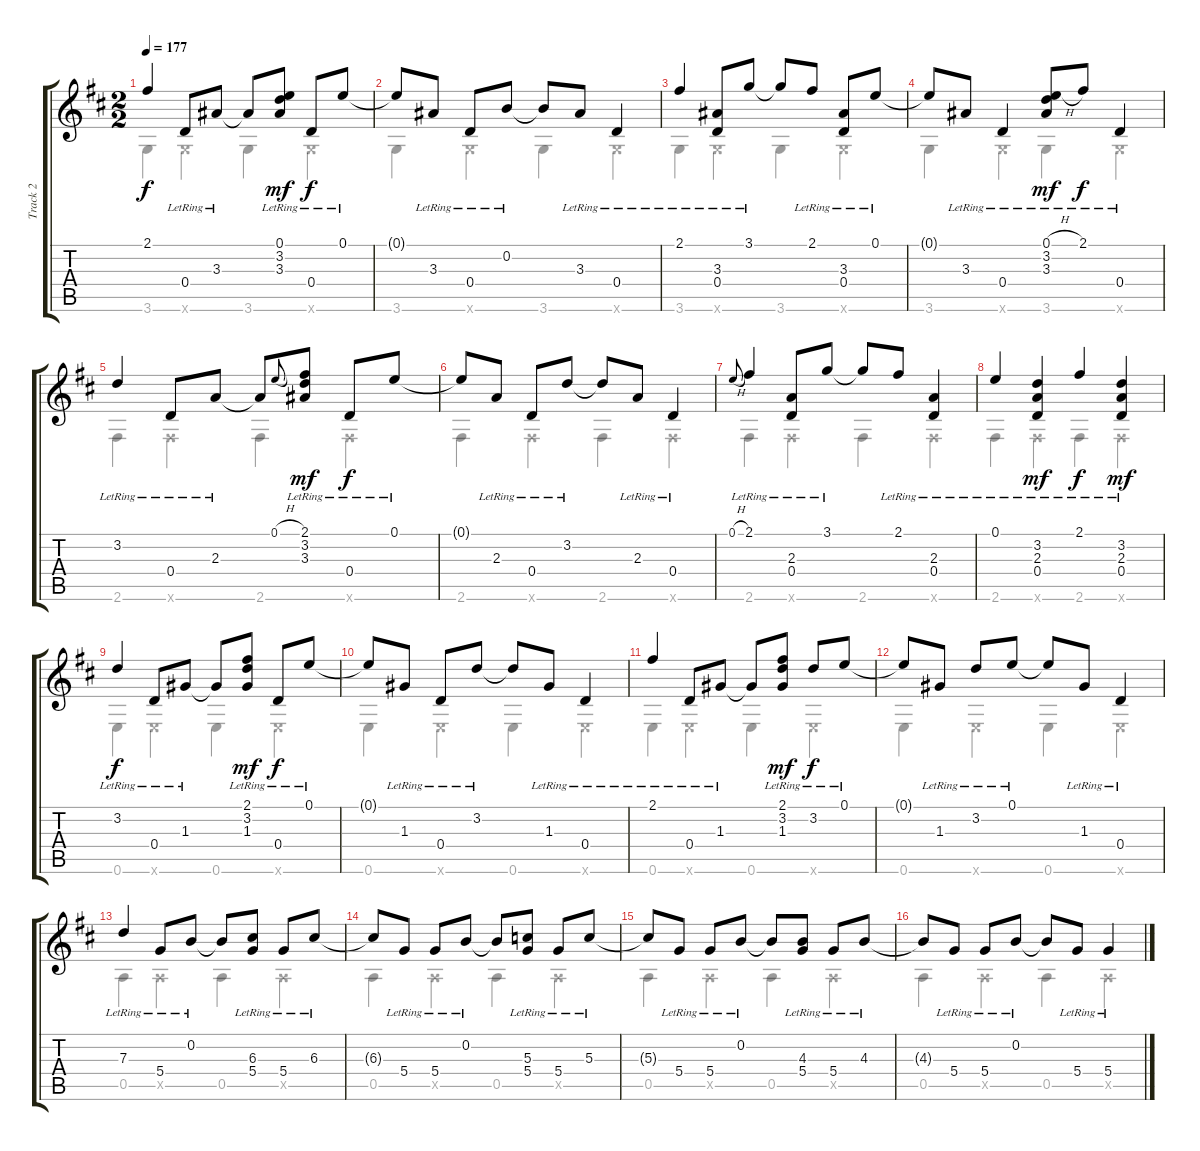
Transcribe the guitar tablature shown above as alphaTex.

\track ("Track 2" "Track 2") {instrument acousticguitarsteel}
\staff {score tabs}
\tuning (E4 B3 G3 D3 A2 E2) {hide}
\voice
\ts (2 2)
\tempo 177
\clef g2
\ks d
2.1.4{dy f} 0.4{lr}.8 3.3{lr}.8 3.3{t}.8 (0.1{lr} 3.2{lr} 3.3{lr}).8{dy mf} 0.4{lr}.8{dy f} 0.1{lr}.8 |
0.1{t}.8 3.3{lr}.8 0.4{lr}.8 0.2{lr}.8 0.2{t}.8 3.3{lr}.8 0.4{lr}.4 |
2.1{lr}.4 (3.3{lr} 0.4{lr}).8 3.1{lr}.8 3.1{t}.8 2.1{lr}.8 (3.3{lr} 0.4{lr}).8 0.1{lr}.8 |
0.1{t}.8 3.3{lr}.8 0.4{lr}.4 (0.1{h lr} 3.2{lr} 3.3{lr}).8{dy mf} 2.1{lr}.8{dy f} 0.4{lr}.4 |
3.2{lr}.4 0.4{lr}.8 2.3{lr}.8 2.3{t}.8 0.1{h}.8{gr onbeat} (2.1{lr} 3.2{lr} 3.3{lr}).8{dy mf} 0.4{lr}.8{dy f} 0.1{lr}.8 |
0.1{t}.8 2.3{lr}.8 0.4{lr}.8 3.2{lr}.8 3.2{t}.8 2.3{lr}.8 0.4{lr}.4 |
0.1{h}.8{gr onbeat} 2.1{lr}.4 (2.3{lr} 0.4{lr}).8 3.1{lr}.8 3.1{t}.8 2.1{lr}.8 (2.3{lr} 0.4{lr}).4 |
0.1{lr}.4 (3.2{lr} 2.3{lr} 0.4{lr}).4{dy mf} 2.1{lr}.4{dy f} (3.2{lr} 2.3{lr} 0.4{lr}).4{dy mf} |
3.2{lr}.4{dy f} 0.4{lr}.8 1.3{lr}.8 1.3{t}.8 (2.1{lr} 3.2{lr} 1.3{lr}).8{dy mf} 0.4{lr}.8{dy f} 0.1{lr}.8 |
0.1{t}.8 1.3{lr}.8 0.4{lr}.8 3.2{lr}.8 3.2{t}.8 1.3{lr}.8 0.4{lr}.4 |
2.1{lr}.4 0.4{lr}.8 1.3{lr}.8 1.3{t}.8 (2.1{lr} 3.2{lr} 1.3{lr}).8{dy mf} 3.2{lr}.8{dy f} 0.1{lr}.8 |
0.1{t}.8 1.3{lr}.8 3.2{lr}.8 0.1{lr}.8 0.1{t}.8 1.3{lr}.8 0.4{lr}.4 |
7.3{lr}.4 5.4{lr}.8 0.2{lr}.8 0.2{t}.8 (6.3{lr} 5.4{lr}).8 5.4{lr}.8 6.3{lr}.8 |
6.3{t}.8 5.4{lr}.8 5.4{lr}.8 0.2{lr}.8 0.2{t}.8 (5.3{lr} 5.4{lr}).8 5.4{lr}.8 5.3{lr}.8 |
5.3{t}.8 5.4{lr}.8 5.4{lr}.8 0.2{lr}.8 0.2{t}.8 (4.3{lr} 5.4{lr}).8 5.4{lr}.8 4.3{lr}.8 |
4.3{t}.8 5.4{lr}.8 5.4{lr}.8 0.2{lr}.8 0.2{t}.8 5.4{lr}.8 5.4{lr}.4
\voice
\clef g2
\ottava regular
\simile none
\ks d
3.6.4{dy f} 3.6{x}.4 3.6.4 3.6{x}.4 |
3.6.4 3.6{x}.4 3.6.4 3.6{x}.4 |
3.6.4 3.6{x}.4 3.6.4 3.6{x}.4 |
3.6.4 3.6{x}.4 3.6.4 3.6{x}.4 |
2.6.4 2.6{x}.4 2.6.4 2.6{x}.4 |
2.6.4 2.6{x}.4 2.6.4 2.6{x}.4 |
2.6.4 2.6{x}.4 2.6.4 2.6{x}.4 |
2.6.4 2.6{x}.4 2.6.4 2.6{x}.4 |
0.6.4 0.6{x}.4 0.6.4 0.6{x}.4 |
0.6.4 0.6{x}.4 0.6.4 0.6{x}.4 |
0.6.4 0.6{x}.4 0.6.4 0.6{x}.4 |
0.6.4 0.6{x}.4 0.6.4 0.6{x}.4 |
0.5.4 0.5{x}.4 0.5.4 0.5{x}.4 |
0.5.4 0.5{x}.4 0.5.4 0.5{x}.4 |
0.5.4 0.5{x}.4 0.5.4 0.5{x}.4 |
0.5.4 0.5{x}.4 0.5.4 0.5{x}.4
